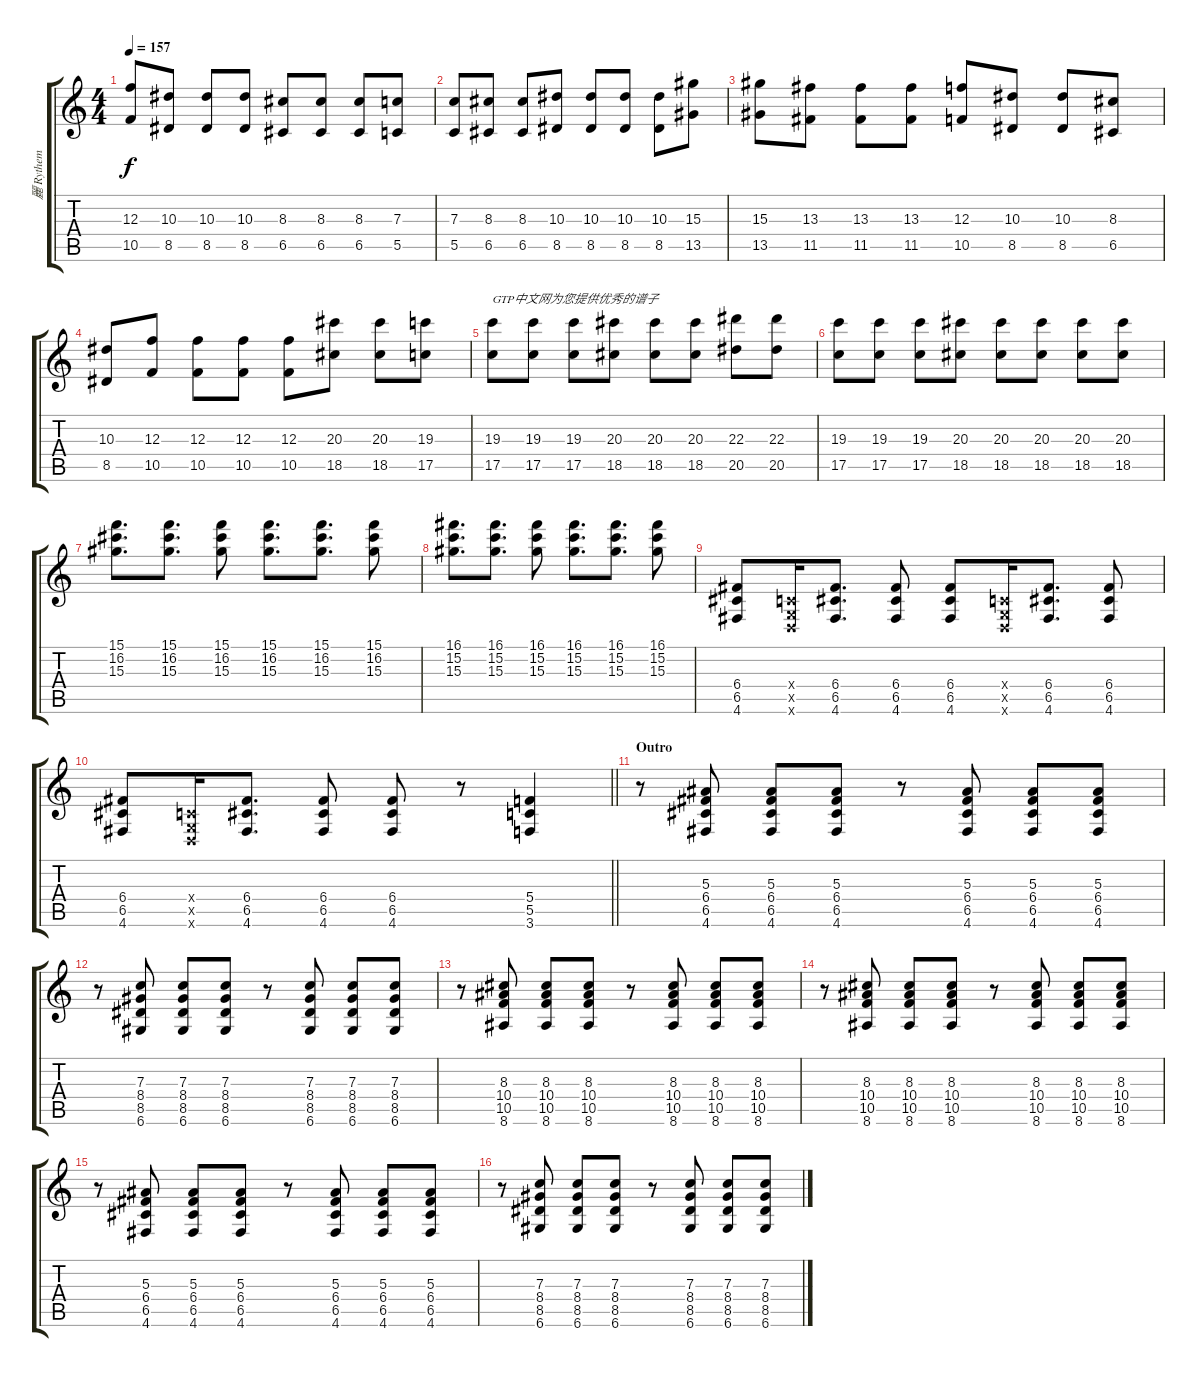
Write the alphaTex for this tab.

\track ("麗 Rythem" "麗 Rythem") {instrument distortionguitar}
\staff {score tabs}
\tuning (D4 A3 F3 C3 G2 D2) {hide}
\ts (4 4)
\section ("" "")
\tempo 157
\clef g2
\ks c
(12.3 10.5).8{dy f} (10.3 8.5).8 (10.3 8.5).8 (10.3 8.5).8 (8.3 6.5).8 (8.3 6.5).8 (8.3 6.5).8 (7.3 5.5).8 |
(7.3 5.5).8 (8.3 6.5).8 (8.3 6.5).8 (10.3 8.5).8 (10.3 8.5).8 (10.3 8.5).8 (10.3 8.5).8 (15.3 13.5).8 |
(15.3 13.5).8 (13.3 11.5).8 (13.3 11.5).8 (13.3 11.5).8 (12.3 10.5).8 (10.3 8.5).8 (10.3 8.5).8 (8.3 6.5).8 |
(10.3 8.5).8 (12.3 10.5).8 (12.3 10.5).8 (12.3 10.5).8 (12.3 10.5).8 (20.3 18.5).8 (20.3 18.5).8 (19.3 17.5).8 |
(19.3 17.5).8{txt "GTP中文网为您提供优秀的谱子"} (19.3 17.5).8 (19.3 17.5).8 (20.3 18.5).8 (20.3 18.5).8 (20.3 18.5).8 (22.3 20.5).8 (22.3 20.5).8 |
(19.3 17.5).8 (19.3 17.5).8 (19.3 17.5).8 (20.3 18.5).8 (20.3 18.5).8 (20.3 18.5).8 (20.3 18.5).8 (20.3 18.5).8 |
(15.1 16.2 15.3).8{d} (15.1 16.2 15.3).8{d} (15.1 16.2 15.3).8 (15.1 16.2 15.3).8{d} (15.1 16.2 15.3).8{d} (15.1 16.2 15.3).8 |
(16.1 15.2 15.3).8{d} (16.1 15.2 15.3).8{d} (16.1 15.2 15.3).8 (16.1 15.2 15.3).8{d} (16.1 15.2 15.3).8{d} (16.1 15.2 15.3).8 |
(6.4 6.5 4.6).8 (0.4{x} 0.5{x} 0.6{x}).16 (6.4 6.5 4.6).8{d} (6.4 6.5 4.6).8 (6.4 6.5 4.6).8 (0.4{x} 0.5{x} 0.6{x}).16 (6.4 6.5 4.6).8{d} (6.4 6.5 4.6).8 |
\barLineRight lightlight
(6.4 6.5 4.6).8 (0.4{x} 0.5{x} 0.6{x}).16 (6.4 6.5 4.6).8{d} (6.4 6.5 4.6).8 (6.4 6.5 4.6).8 r.8 (5.4 5.5 3.6).4 |
\section ("" "Outro")
r.8{volume 9} (5.3 6.4 6.5 4.6).8 (5.3 6.4 6.5 4.6).8 (5.3 6.4 6.5 4.6).8 r.8 (5.3 6.4 6.5 4.6).8 (5.3 6.4 6.5 4.6).8 (5.3 6.4 6.5 4.6).8 |
r.8 (7.3 8.4 8.5 6.6).8 (7.3 8.4 8.5 6.6).8 (7.3 8.4 8.5 6.6).8 r.8 (7.3 8.4 8.5 6.6).8 (7.3 8.4 8.5 6.6).8 (7.3 8.4 8.5 6.6).8 |
r.8 (8.3 10.4 10.5 8.6).8 (8.3 10.4 10.5 8.6).8 (8.3 10.4 10.5 8.6).8 r.8 (8.3 10.4 10.5 8.6).8 (8.3 10.4 10.5 8.6).8 (8.3 10.4 10.5 8.6).8 |
r.8 (8.3 10.4 10.5 8.6).8 (8.3 10.4 10.5 8.6).8 (8.3 10.4 10.5 8.6).8 r.8 (8.3 10.4 10.5 8.6).8 (8.3 10.4 10.5 8.6).8 (8.3 10.4 10.5 8.6).8 |
r.8 (5.3 6.4 6.5 4.6).8 (5.3 6.4 6.5 4.6).8 (5.3 6.4 6.5 4.6).8 r.8 (5.3 6.4 6.5 4.6).8 (5.3 6.4 6.5 4.6).8 (5.3 6.4 6.5 4.6).8 |
r.8 (7.3 8.4 8.5 6.6).8 (7.3 8.4 8.5 6.6).8 (7.3 8.4 8.5 6.6).8 r.8 (7.3 8.4 8.5 6.6).8 (7.3 8.4 8.5 6.6).8 (7.3 8.4 8.5 6.6).8
